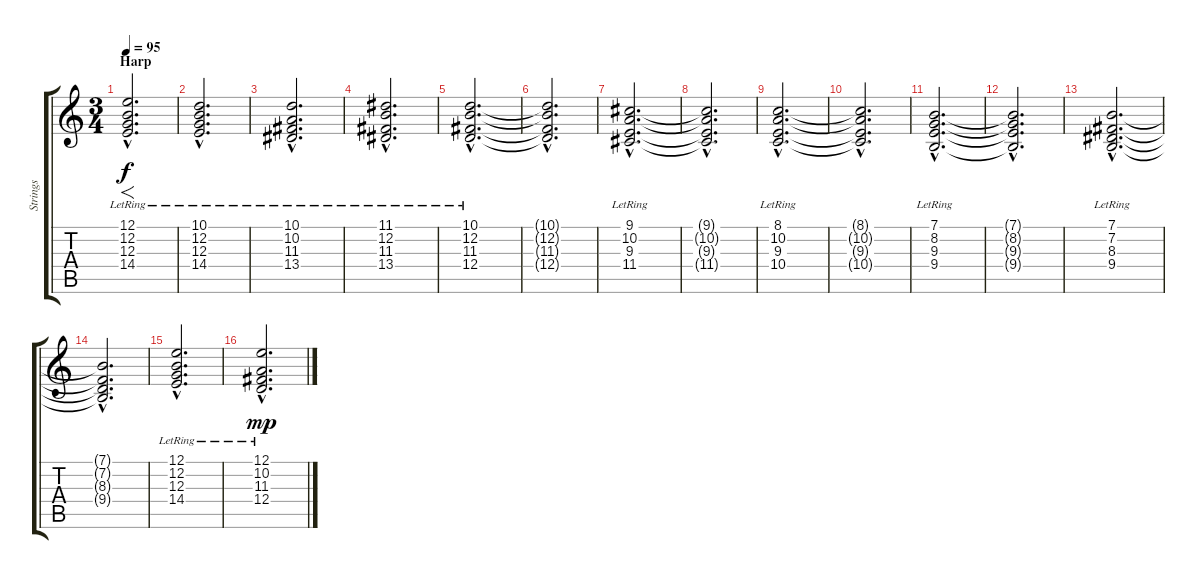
\track ("Strings" "Strings") {instrument stringensemble2}
\staff {score tabs}
\tuning (E4 B3 G3 D3 A2 E2) {hide}
\ts (3 4)
\section ("" "Harp")
\tempo 95
\clef g2
\ks c
(12.1{hac} 12.2{hac} 12.3{hac} 14.4{hac lr}).2{f d dy f} |
(10.1{hac} 12.2{hac} 12.3{hac} 14.4{hac lr}).2{d} |
(10.1{hac} 10.2{hac} 11.3{hac} 13.4{hac lr}).2{d} |
(11.1{hac} 12.2{hac} 11.3{hac} 13.4{hac lr}).2{d} |
(10.1{hac} 12.2{hac} 11.3{hac} 12.4{hac lr}).2{d} |
(10.1{hac t} 12.2{hac t} 11.3{hac t} 12.4{hac t}).2{d} |
(9.1{hac} 10.2{hac} 9.3{hac} 11.4{hac lr}).2{d} |
(9.1{hac t} 10.2{hac t} 9.3{hac t} 11.4{hac t}).2{d} |
(8.1{hac} 10.2{hac} 9.3{hac} 10.4{hac lr}).2{d} |
(8.1{hac t} 10.2{hac t} 9.3{hac t} 10.4{hac t}).2{d} |
(7.1{hac} 8.2{hac} 9.3{hac} 9.4{hac lr}).2{d} |
(7.1{hac t} 8.2{hac t} 9.3{hac t} 9.4{hac t}).2{d} |
(7.1{hac} 7.2{hac} 8.3{hac} 9.4{hac lr}).2{d} |
(7.1{hac t} 7.2{hac t} 8.3{hac t} 9.4{hac t}).2{d} |
(12.1{hac} 12.2{hac} 12.3{hac} 14.4{hac lr}).2{d} |
(12.1{hac} 10.2{hac} 11.3{hac} 12.4{hac lr}).2{d dy mp}
